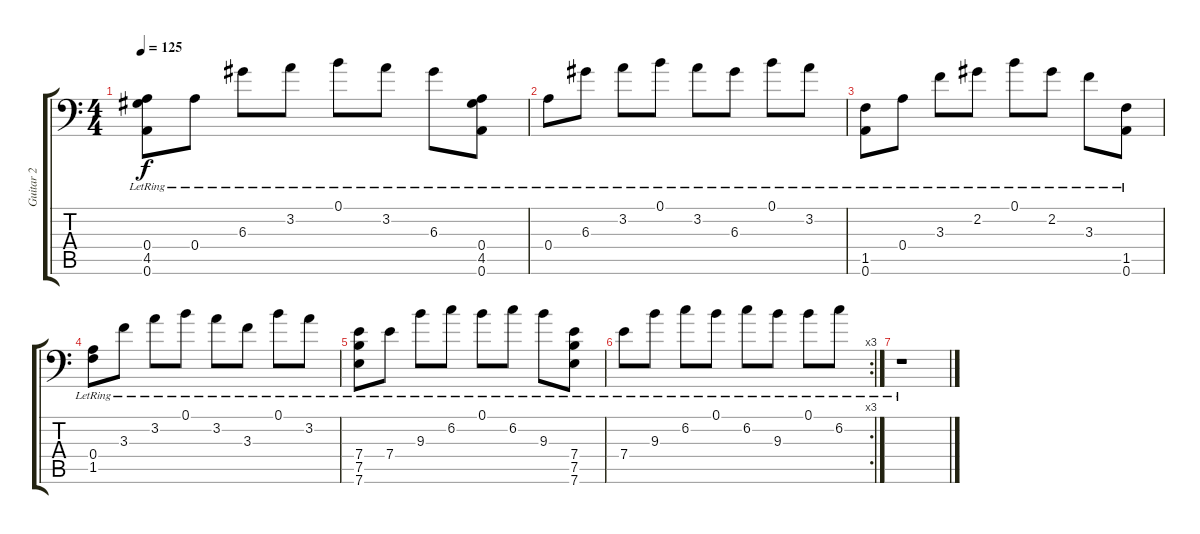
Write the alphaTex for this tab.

\track ("Guitar 2" "Guitar 2") {instrument distortionguitar}
\staff {score tabs}
\tuning (B3 Gb3 D3 A2 E2 A1) {hide}
\ts (4 4)
\tempo 125
\clef f4
\ks c
(0.4{lr} 4.5{lr} 0.6{lr}).8{dy f} 0.4{lr}.8 6.3{lr}.8 3.2{lr}.8 0.1{lr}.8 3.2{lr}.8 6.3{lr}.8 (0.4{lr} 4.5{lr} 0.6{lr}).8 |
0.4{lr}.8 6.3{lr}.8 3.2{lr}.8 0.1{lr}.8 3.2{lr}.8 6.3{lr}.8 0.1{lr}.8 3.2{lr}.8 |
(1.5{lr} 0.6{lr}).8 0.4{lr}.8 3.3{lr}.8 2.2{lr}.8 0.1{lr}.8 2.2{lr}.8 3.3{lr}.8 (1.5{lr} 0.6{lr}).8 |
(0.4{lr} 1.5{lr}).8 3.3{lr}.8 3.2{lr}.8 0.1{lr}.8 3.2{lr}.8 3.3{lr}.8 0.1{lr}.8 3.2{lr}.8 |
(7.4{lr} 7.5{lr} 7.6{lr}).8 7.4{lr}.8 9.3{lr}.8 6.2{lr}.8 0.1{lr}.8 6.2{lr}.8 9.3{lr}.8 (7.4{lr} 7.5{lr} 7.6{lr}).8 |
\rc 3
7.4{lr}.8 9.3{lr}.8 6.2{lr}.8 0.1{lr}.8 6.2{lr}.8 9.3{lr}.8 0.1{lr}.8 6.2{lr}.8 |
r.1
